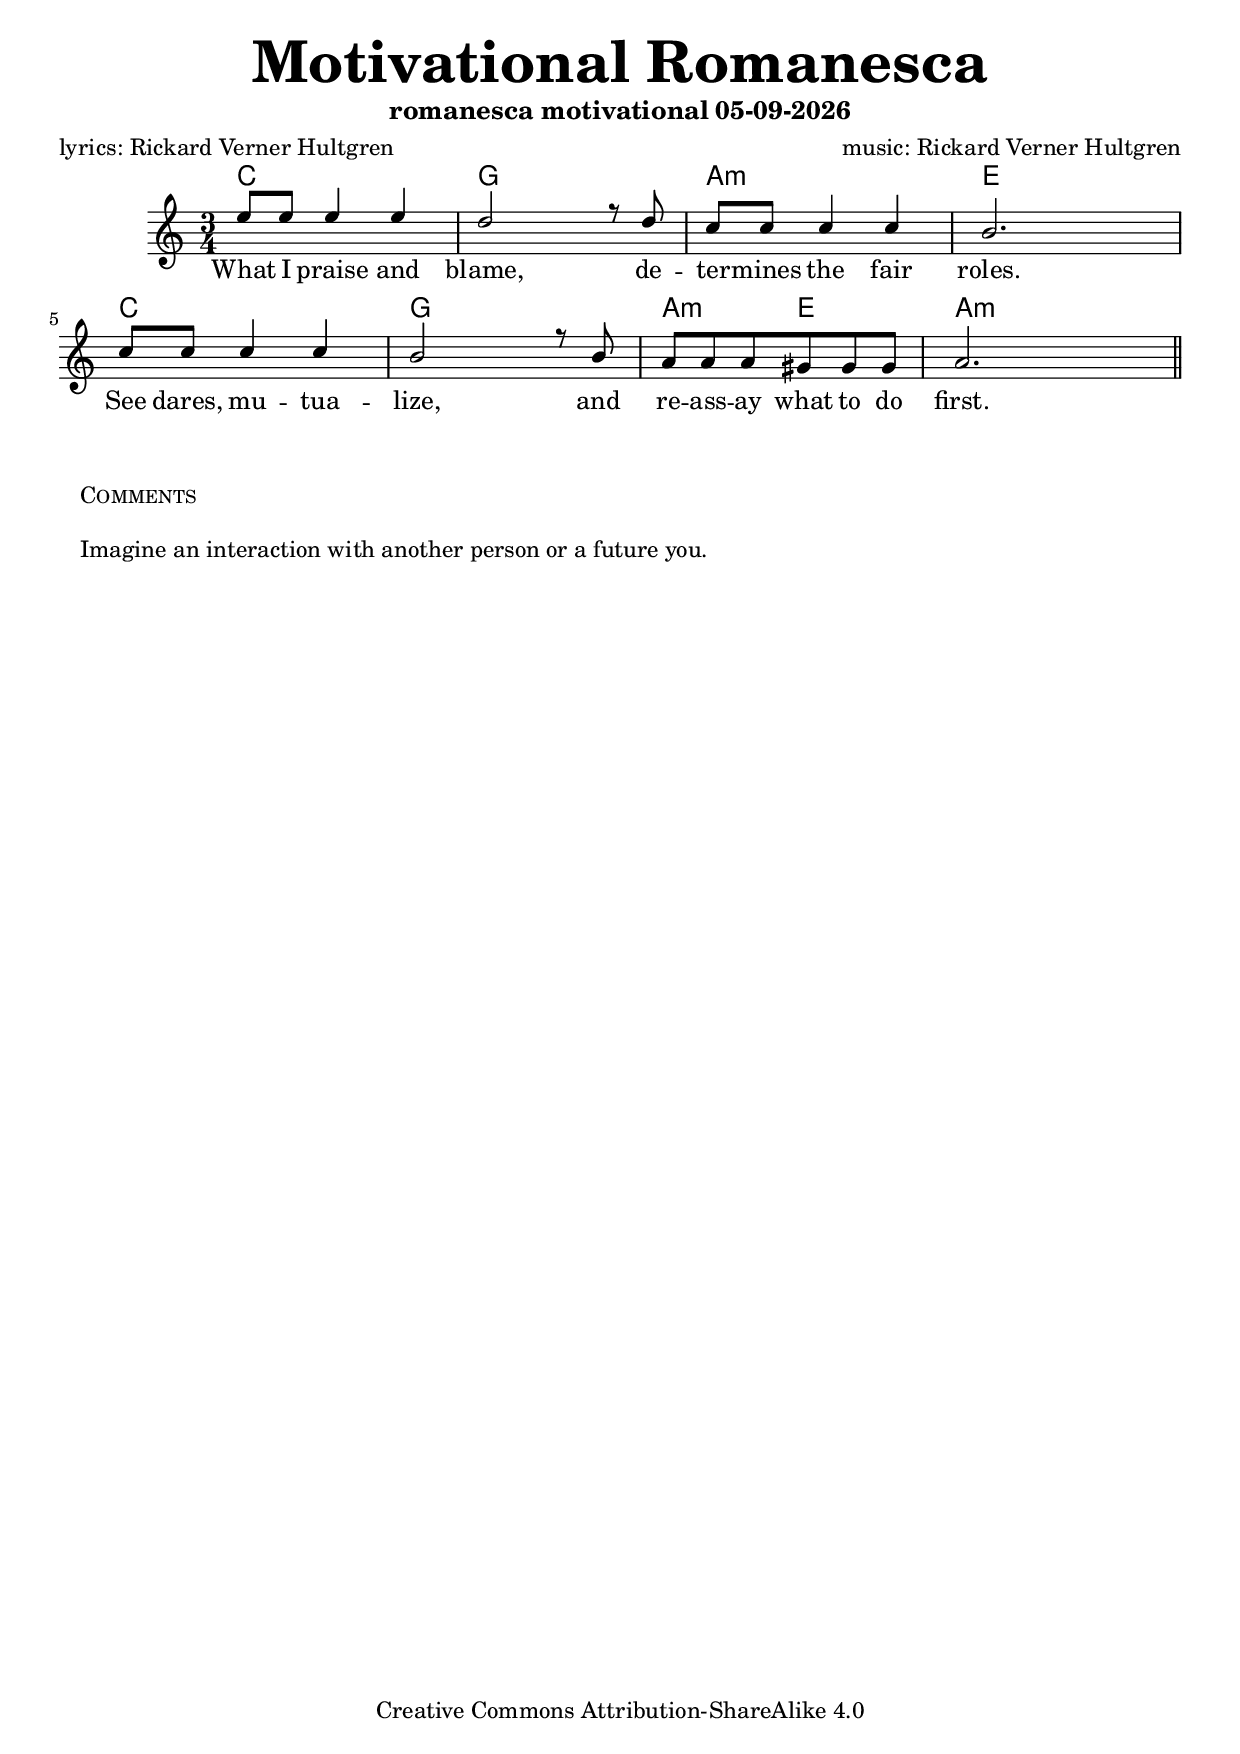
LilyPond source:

%%
%%Copyright 2018 Rickard Verner Hultgren
%%Redistribution and use in source and binary forms, with or without modification, are permitted provided that the following conditions are met:
%%1. Redistributions of source code must retain the above copyright notice, this list of conditions and the following disclaimer.
%%2. Redistributions in binary form must reproduce the above copyright notice, this list of conditions and the following disclaimer in the documentation and/or other materials provided with the distribution.
%%THIS SOFTWARE IS PROVIDED BY THE COPYRIGHT HOLDERS AND CONTRIBUTORS "AS IS" AND ANY EXPRESS OR IMPLIED WARRANTIES, INCLUDING, BUT NOT LIMITED TO, THE IMPLIED WARRANTIES OF MERCHANTABILITY AND FITNESS FOR A PARTICULAR PURPOSE ARE DISCLAIMED. IN NO EVENT SHALL THE COPYRIGHT HOLDER OR CONTRIBUTORS BE LIABLE FOR ANY DIRECT, INDIRECT, INCIDENTAL, SPECIAL, EXEMPLARY, OR CONSEQUENTIAL DAMAGES (INCLUDING, BUT NOT LIMITED TO, PROCUREMENT OF SUBSTITUTE GOODS OR SERVICES; LOSS OF USE, DATA, OR PROFITS; OR BUSINESS INTERRUPTION) HOWEVER CAUSED AND ON ANY THEORY OF LIABILITY, WHETHER IN CONTRACT, STRICT LIABILITY, OR TORT (INCLUDING NEGLIGENCE OR OTHERWISE) ARISING IN ANY WAY OUT OF THE USE OF THIS SOFTWARE, EVEN IF ADVISED OF THE POSSIBILITY OF SUCH DAMAGE.


\version "2.18.2"
 
%%\include "svenska.ly"
%%\include "english.ly"

swing = \mark \markup { 
  \line \general-align #Y #DOWN { 
  \score { \new Staff \with {
    fontSize = #-2
    \override StaffSymbol #'line-count = #0 
    \override VerticalAxisGroup #'Y-extent = #'(0 . 0)
  }
  \relative { 
    \stemUp 
    \override Score.SpacingSpanner 
      #'common-shortest-duration = #(ly:make-moment 3 16)
    \override Beam #'positions = #'(2.5 . 2.5)
  }}
  
  }
}

date = #(strftime "%d-%m-%Y" (localtime (current-time)))

italic = {
  \override Lyrics.LyricText.font-shape = #'italic
  
}

bold = {

  \override Lyrics.LyricText.font-series = #'bold
}

normal = {
  \revert Lyrics.LyricText.font-shape
  \revert Lyrics.LyricText.font-series
}


\header {
  title = \markup {  \fontsize #4"Motivational Romanesca"}
  subtitle = \markup {  "romanesca motivational" \date }
  poet = "lyrics: Rickard Verner Hultgren"
  composer = "music: Rickard Verner Hultgren"
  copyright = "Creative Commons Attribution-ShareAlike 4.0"
}

keyTime = { \key c \major \time 3/4 }
ManualOneVoiceOneMusic = \relative c' {

      
  		%r2 r4 r8 d'8      
  		e'8 e8 e4 e 
                d2 r8 d8
                c8 c8 c4 c
                b2.
                %b2 r8 b8
		c8 c8 c4 c
		%b2.
		b2 r8 b8
		a8 a a gis gis gis
                a2.

        	
		
}


ManualTwoTwoMusic = \relative c {
 <b d f g>1 <c d f a >1  <c e g>1 <b d f g>1 <c e g>1 <c e g>1 <c e g>1 <c e g>1 <c d f a>1 <c d f a>1 <c e g>1 <c e g>1 \bar ":|"
}



\layout {
  \context {
    \Score
    proportionalNotationDuration = #(ly:make-moment 1 4)
    
  }
}

\score {
  <<  % PianoStaff and Pedal Staff must be simultaneous
    \new PianoStaff <<
      \chords { c2. g2. a2.:m e2. c2. g2. a4.:m e4. a2.:m}
      \new Staff = "ManualOne" <<
\textLengthOn
s1*6^\markup {  }
\keyTime  % set key and time signature
        \clef "treble"
        \new Voice {
          \swing
          \voiceOne
         
          \ManualOneVoiceOneMusic
          \bar "||"
        }
        \addlyrics {
        What I praise and blame, de -- ter -- mines the fair roles. See dares, mu -- tua -- lize, and re -- ass -- ay what to do first.
        [Name]'s role is to ---. The fair goal is to ---. Cre -- ate a win win game. Re -- ass -- ay what to do first.
        } 
      >>  % end ManualOne Staff context
      %%\new Staff = "ManualTwo" \with {

      
      %%} <<
      %%  \keyTime
      %%  \clef "bass"
      %%  \new Voice {
      %%    \ManualTwoTwoMusic
      %%   \bar "||"
      %%  }
       
      %%>>   % end ManualTwo Staff context
      
    >>
>>    
\layout {}
\midi {\tempo 4 = 120}
}
    




#(define-markup-list-command (paragraph layout props args) (markup-list?)
  (interpret-markup-list layout props
   (make-justified-lines-markup-list (cons (make-hspace-markup 2) args))))

\markuplist {
    \vspace #2
    \paragraph { \smallCaps{Comments}}
    \vspace #.75
    \paragraph {Imagine an interaction with another person or a future you.}
  }

